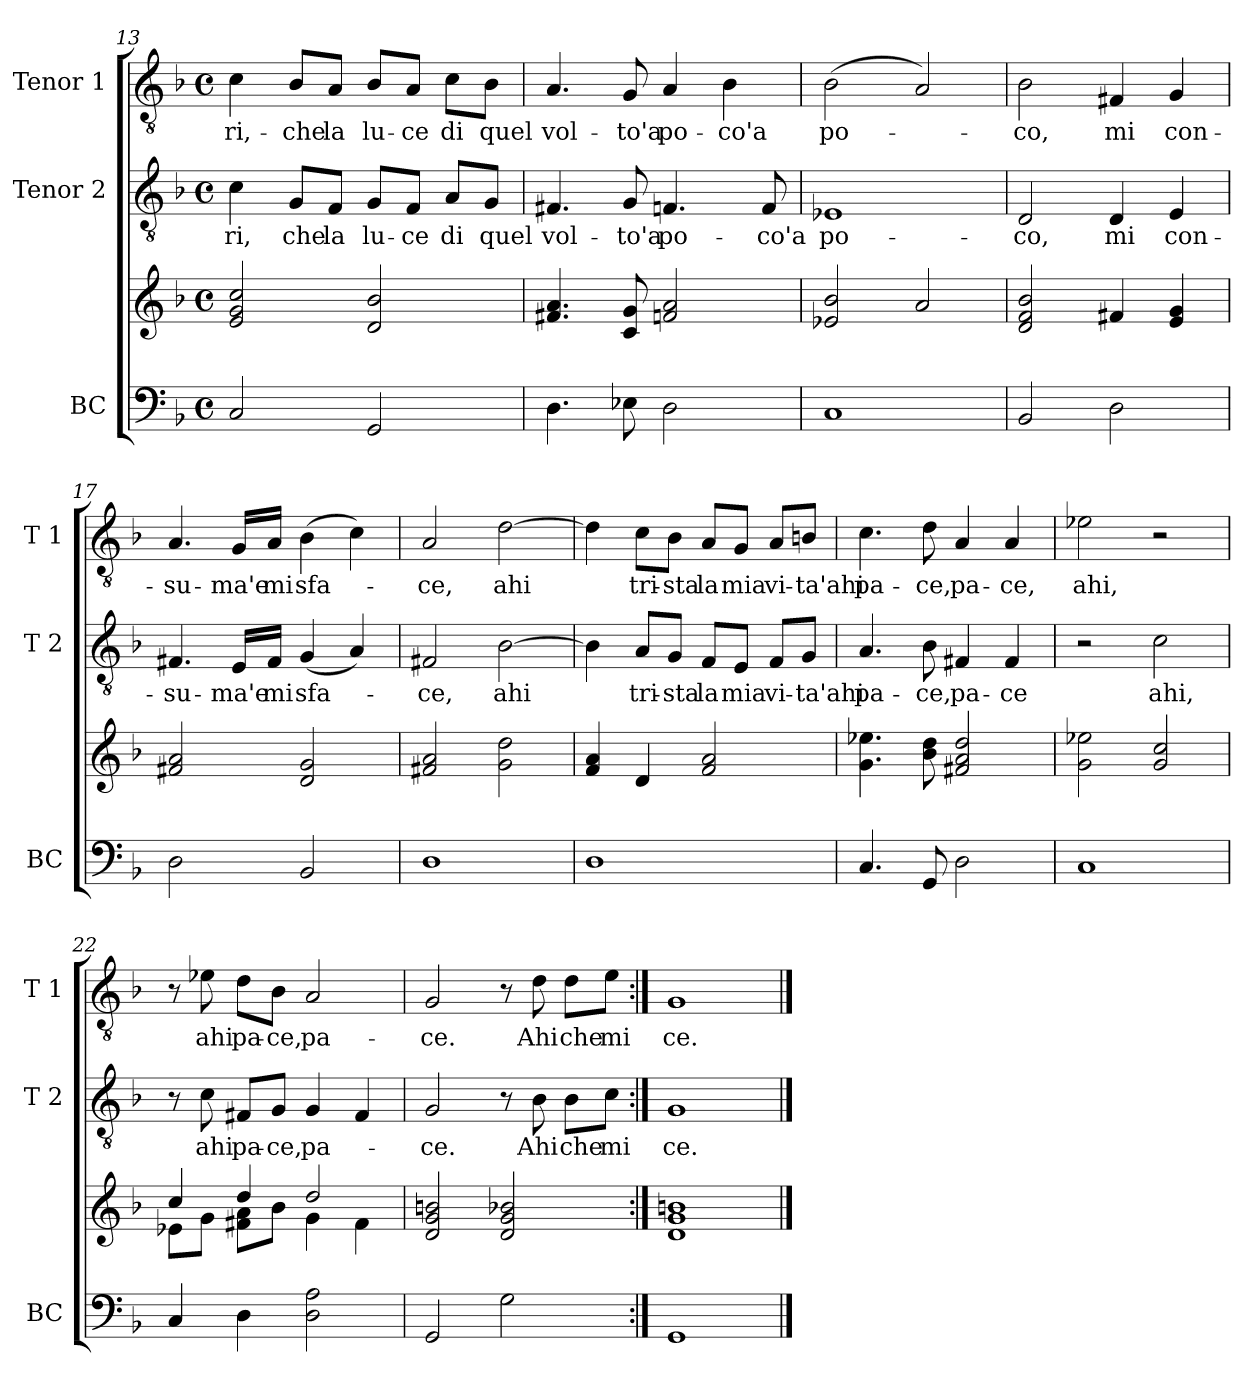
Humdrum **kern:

**kern	**kern	**kern	**text	**kern	**text
*part3	*part3	*part2	*part2	*part1	*part1
*staff4	*staff3	*staff2	*staff2	*staff1	*staff1
*I"BC	*	*I"Tenor 2	*	*I"Tenor 1	*
*I'BC	*	*I'T 2	*	*I'T 1	*
*clefF4	*clefG2	*clefGv2	*	*clefGv2	*
*k[b-]	*k[b-]	*k[b-]	*	*k[b-]	*
*F:	*F:	*F:	*	*F:	*
*M4/4	*M4/4	*M4/4	*	*M4/4	*
*met(c)	*met(c)	*met(c)	*	*met(c)	*
=13	=13	=13	=13	=13	=13
2C/	2e/ 2g/ 2cc/	4c\	-ri,	4c\	-ri,-
.	.	8G/L	che	8B-/L	-che
.	.	8F/J	la	8A/J	la
2GG/	2d/ 2b-/	8G/L	lu-	8B-/L	lu-
.	.	8F/J	-ce	8A/J	-ce
.	.	8A/L	di	8c\L	di
.	.	8G/J	quel	8B-\J	quel
=14	=14	=14	=14	=14	=14
4.D\	4.f#X/ 4.a/	4.F#X/	vol-	4.A/	vol-
8E-X\	8c/ 8g/	8G/	-to'a	8G/	-to'a
2D\	2fn/ 2a/	4.Fn/	po-	4A/	po-
.	.	.	.	4B-\	-co'a
.	.	8F/	-co'a	.	.
!!LO:LB:g=z
=15	=15	=15	=15	=15	=15
1C	2e-X/ 2b-/	1E-X	po-	(2B-\	po-
.	2a/	.	.	2A/)	.
=16	=16	=16	=16	=16	=16
2BB-/	2d/ 2f/ 2b-/	2D/	-co,	2B-\	-co,
2D\	4f#X/	4D/	mi	4F#X/	mi
.	4e/ 4g/	4E/	con-	4G/	con-
=17	=17	=17	=17	=17	=17
2D\	2f#X/ 2a/	4.F#X/	-su-	4.A/	-su-
.	.	16E/LL	-ma'e	16G/LL	-ma'e
.	.	16F#/JJ	mi	16A/JJ	mi
2BB-/	2d/ 2g/	(4G/	sfa-	(4B-\	sfa-
.	.	4A/)	.	4c\)	.
=18	=18	=18	=18	=18	=18
1D	2f#X/ 2a/	2F#X/	-ce,	2A/	-ce,
.	2g\ 2dd\	[2B-\	ahi	[2d\	ahi
=19	=19	=19	=19	=19	=19
1D	4f/ 4a/	4B-\]	.	4d\]	.
.	4d/	8A/L	tri-	8c\L	tri-
.	.	8G/J	-sta	8B-\J	-sta
.	2f/ 2a/	8F/L	la	8A/L	la
.	.	8E/J	mia	8G/J	mia
.	.	8F/L	vi-	8A/L	vi-
.	.	8G/J	-ta'ahi	8Bn/J	-ta'ahi
!!LO:LB:g=z
=20	=20	=20	=20	=20	=20
4.C/	4.g\ 4.ee-X\	4.A/	pa-	4.c\	pa-
8GG/	8b-\ 8dd\	8B-\	-ce,	8d\	-ce,
2D\	2f#X/ 2a/ 2dd/	4F#X/	pa-	4A/	pa-
.	.	4F#/	-ce	4A/	-ce,
=21	=21	=21	=21	=21	=21
1C	2g\ 2ee-X\	2r	.	2e-X\	ahi,
.	2g/ 2cc/	2c\	ahi,	2r	.
=22	=22	=22	=22	=22	=22
*	*^	*	*	*	*
4C/	4cc/	8e-X\L	8r	.	8r	.
.	.	8g\J	8c\	ahi	8e-X\	ahi
4D\	4dd/	8f#X\ 8a\L	8F#X/L	pa-	8d\L	pa-
.	.	8b-\J	8G/J	-ce,	8B-\J	-ce,
2D\ 2A\	2dd/	4g\	4G/	pa-	2A/	pa-
.	.	4f#\	4F#/	.	.	.
*	*v	*v	*	*	*	*
=23	=23	=23	=23	=23	=23
2GG/	2d/ 2g/ 2bn/	2G/	-ce.	2G/	-ce.
2G\	2d/ 2g/ 2b-X/	8r	.	8r	.
.	.	8B-\	Ahi	8d\	Ahi
.	.	8B-\L	che	8d\L	che
.	.	8c\J	mi	8e\J	mi
=24:|!	=24:|!	=24:|!	=24:|!	=24:|!	=24:|!
1GG	1d 1g 1bn	1G	ce.	1G	ce.
==	==	==	==	==	==
*-	*-	*-	*-	*-	*-
